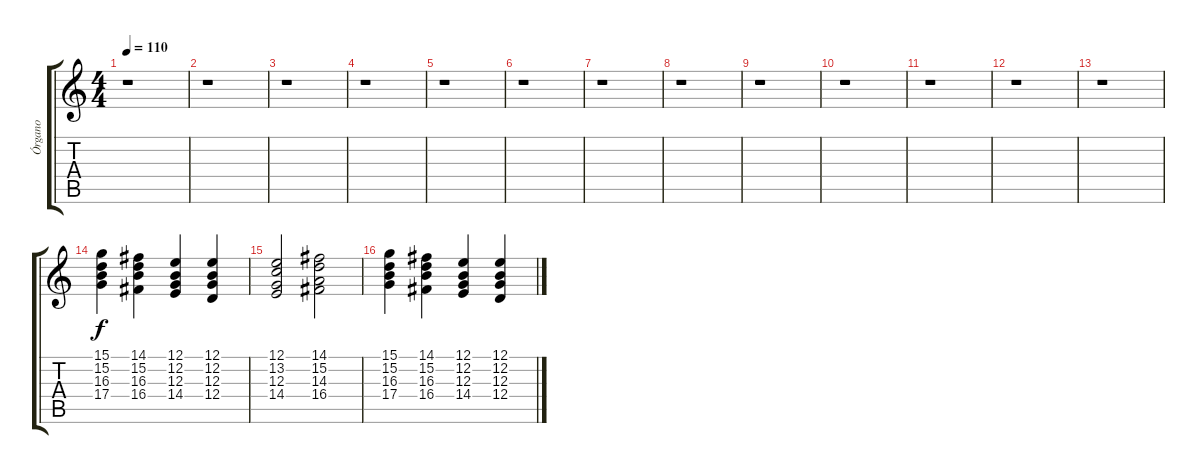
\track ("Órgano" "Órgano") {instrument rockorgan}
\staff {score tabs}
\tuning (E4 B3 G3 D3 A2 E2) {hide}
\ts (4 4)
\tempo 110
\clef g2
\ks c
r.1{dy f instrument rockorgan} |
r.1 |
r.1 |
r.1 |
r.1 |
r.1 |
r.1 |
r.1 |
r.1 |
r.1 |
r.1 |
r.1 |
r.1 |
(15.1 15.2 16.3 17.4).4 (14.1 15.2 16.3 16.4).4 (12.1 12.2 12.3 14.4).4 (12.1 12.2 12.3 12.4).4 |
(12.1 13.2 12.3 14.4).2 (14.1 15.2 14.3 16.4).2 |
(15.1 15.2 16.3 17.4).4 (14.1 15.2 16.3 16.4).4 (12.1 12.2 12.3 14.4).4 (12.1 12.2 12.3 12.4).4
